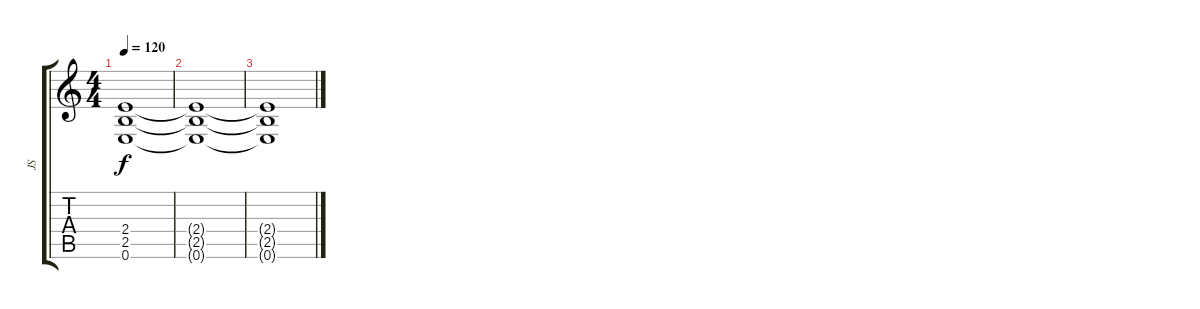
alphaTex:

\track ("JS" "JS") {instrument overdrivenguitar}
\staff {score tabs}
\tuning (E4 B3 G3 D3 A2 E2) {hide}
\ts (4 4)
\tempo 120
\clef g2
\ks c
(2.4{t} 2.5{t} 0.6{t}).1{dy f} |
(2.4{t} 2.5{t} 0.6{t}).1 |
(2.4{t} 2.5{t} 0.6{t}).1
